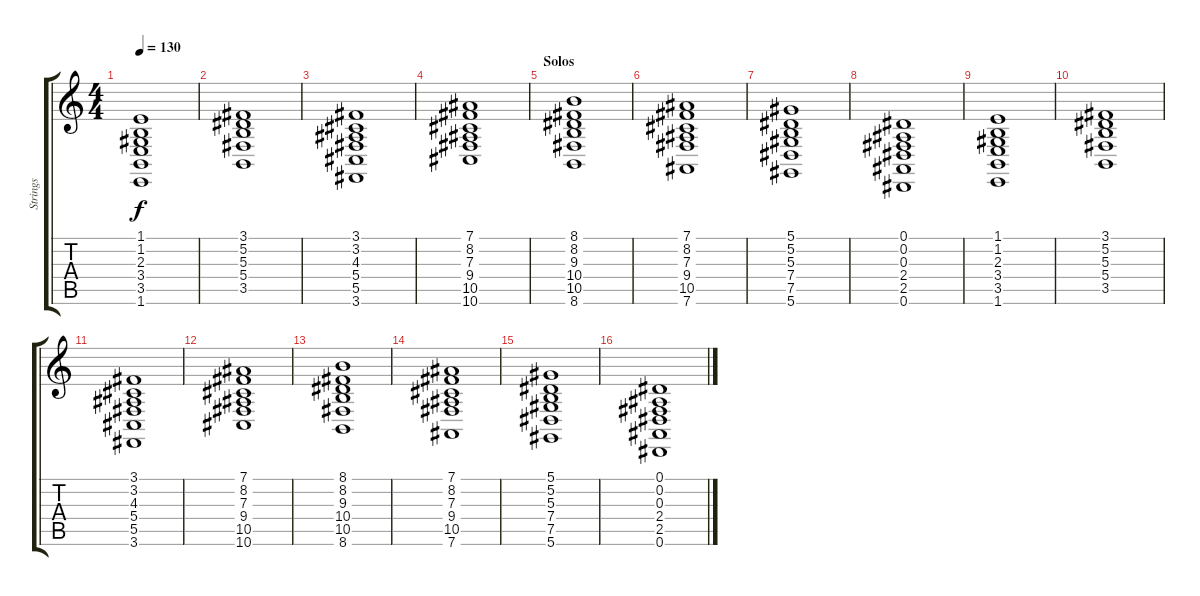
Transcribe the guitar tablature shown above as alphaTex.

\track ("Strings" "Strings") {instrument stringensemble1}
\staff {score tabs}
\tuning (Eb4 Bb3 Gb3 Db3 Ab2 Eb2) {hide}
\ts (4 4)
\tempo 130
\clef g2
\ks c
(1.1 1.2 2.3 3.4 3.5 1.6).1{dy f} |
(3.1 5.2 5.3 5.4 3.5).1 |
(3.1 3.2 4.3 5.4 5.5 3.6).1 |
(7.1 8.2 7.3 9.4 10.5 10.6).1 |
\section ("" "Solos")
(8.1 8.2 9.3 10.4 10.5 8.6).1 |
(7.1 8.2 7.3 9.4 10.5 7.6).1 |
(5.1 5.2 5.3 7.4 7.5 5.6).1 |
(0.1 0.2 0.3 2.4 2.5 0.6).1 |
(1.1 1.2 2.3 3.4 3.5 1.6).1 |
(3.1 5.2 5.3 5.4 3.5).1 |
(3.1 3.2 4.3 5.4 5.5 3.6).1 |
(7.1 8.2 7.3 9.4 10.5 10.6).1 |
(8.1 8.2 9.3 10.4 10.5 8.6).1 |
(7.1 8.2 7.3 9.4 10.5 7.6).1 |
(5.1 5.2 5.3 7.4 7.5 5.6).1 |
(0.1 0.2 0.3 2.4 2.5 0.6).1
